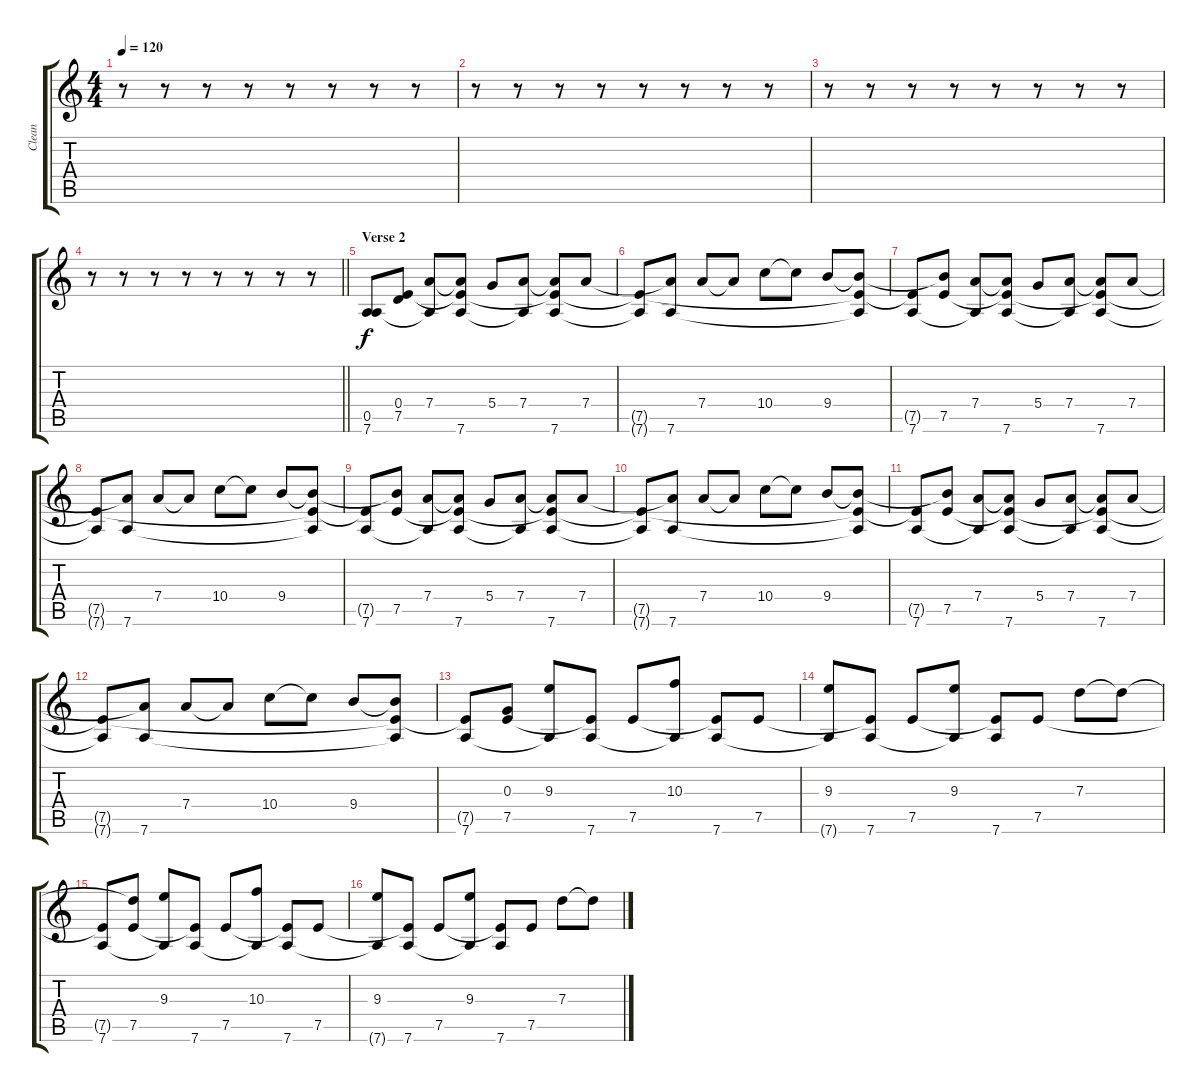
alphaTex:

\track ("Clean" "Clean") {instrument electricguitarclean}
\staff {score tabs}
\tuning (E4 B3 G3 D3 A2 D2) {hide}
\ts (4 4)
\tempo 120
\clef g2
\ks c
r.8{dy f} r.8 r.8 r.8 r.8 r.8 r.8 r.8 |
r.8 r.8 r.8 r.8 r.8 r.8 r.8 r.8 |
r.8 r.8 r.8 r.8 r.8 r.8 r.8 r.8 |
\barLineRight lightlight
r.8 r.8 r.8 r.8 r.8 r.8 r.8 r.8 |
\section ("" "Verse 2")
(0.5 7.6).8 (0.4 7.5).8 (7.4 7.6{t}).8 (7.4{t} 7.5{t} 7.6).8 5.4.8 (7.4 7.6{t}).8 (7.4{t} 7.5{t} 7.6).8 7.4.8 |
(7.5{t} 7.6{t}).8 (7.4{t} 7.6).8 7.4.8 7.4{t}.8 10.4.8 10.4{t}.8 9.4.8 (9.4{t} 7.5{t} 7.6{t}).8 |
(7.5{t} 7.6).8 (9.4{t} 7.5).8 (7.4 7.6{t}).8 (7.4{t} 7.5{t} 7.6).8 5.4.8 (7.4 7.6{t}).8 (7.4{t} 7.5{t} 7.6).8 7.4.8 |
(7.5{t} 7.6{t}).8 (7.4{t} 7.6).8 7.4.8 7.4{t}.8 10.4.8 10.4{t}.8 9.4.8 (9.4{t} 7.5{t} 7.6{t}).8 |
(7.5{t} 7.6).8 (9.4{t} 7.5).8 (7.4 7.6{t}).8 (7.4{t} 7.5{t} 7.6).8 5.4.8 (7.4 7.6{t}).8 (7.4{t} 7.5{t} 7.6).8 7.4.8 |
(7.5{t} 7.6{t}).8 (7.4{t} 7.6).8 7.4.8 7.4{t}.8 10.4.8 10.4{t}.8 9.4.8 (9.4{t} 7.5{t} 7.6{t}).8 |
(7.5{t} 7.6).8 (9.4{t} 7.5).8 (7.4 7.6{t}).8 (7.4{t} 7.5{t} 7.6).8 5.4.8 (7.4 7.6{t}).8 (7.4{t} 7.5{t} 7.6).8 7.4.8 |
(7.5{t} 7.6{t}).8 (7.4{t} 7.6).8 7.4.8 7.4{t}.8 10.4.8 10.4{t}.8 9.4.8 (9.4{t} 7.5{t} 7.6{t}).8 |
(7.5{t} 7.6).8 (0.3 7.5).8 (9.3 7.6{t}).8 (7.5{t} 7.6).8 7.5.8 (10.3 7.6{t}).8 (7.5{t} 7.6).8 7.5.8 |
(9.3 7.6{t}).8 (7.5{t} 7.6).8 7.5.8 (9.3 7.6{t}).8 (7.5{t} 7.6).8 7.5.8 7.3.8 7.3{t}.8 |
(7.5{t} 7.6).8 (7.3{t} 7.5).8 (9.3 7.6{t}).8 (7.5{t} 7.6).8 7.5.8 (10.3 7.6{t}).8 (7.5{t} 7.6).8 7.5.8 |
(9.3 7.6{t}).8 (7.5{t} 7.6).8 7.5.8 (9.3 7.6{t}).8 (7.5{t} 7.6).8 7.5.8 7.3.8 7.3{t}.8
